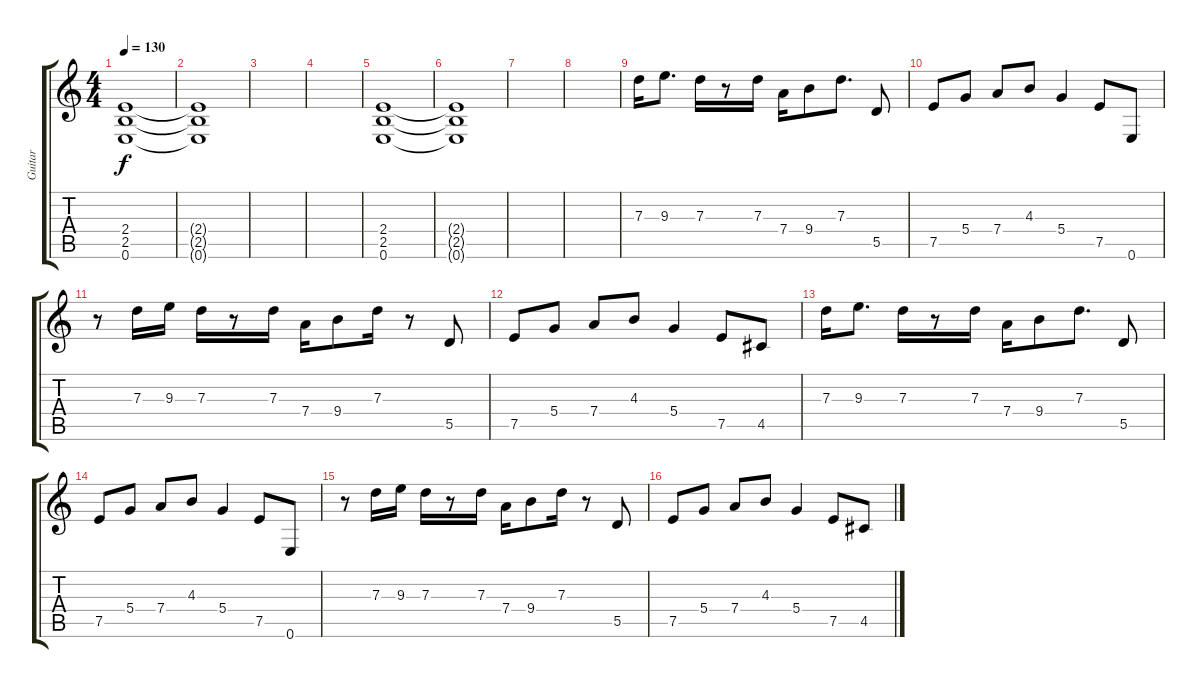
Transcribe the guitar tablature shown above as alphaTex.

\track ("Guitar" "Guitar") {instrument overdrivenguitar bank 1}
\staff {score tabs}
\tuning (E4 B3 G3 D3 A2 E2) {hide}
\ts (4 4)
\tempo 130
\clef g2
\ks c
(2.4 2.5 0.6).1{dy f instrument overdrivenguitar} |
(2.4{t} 2.5{t} 0.6{t}).1 |
|
|
(2.4 2.5 0.6).1 |
(2.4{t} 2.5{t} 0.6{t}).1 |
|
|
7.3.16 9.3.8{d} 7.3.16 r.8 7.3.16 7.4.16 9.4.8 7.3.8{d} 5.5.8 |
7.5.8 5.4.8 7.4.8 4.3.8 5.4.4 7.5.8 0.6.8 |
r.8 7.3.16 9.3.16 7.3.16 r.8 7.3.16 7.4.16 9.4.8 7.3.16 r.8 5.5.8 |
7.5.8 5.4.8 7.4.8 4.3.8 5.4.4 7.5.8 4.5.8 |
7.3.16 9.3.8{d} 7.3.16 r.8 7.3.16 7.4.16 9.4.8 7.3.8{d} 5.5.8 |
7.5.8 5.4.8 7.4.8 4.3.8 5.4.4 7.5.8 0.6.8 |
r.8 7.3.16 9.3.16 7.3.16 r.8 7.3.16 7.4.16 9.4.8 7.3.16 r.8 5.5.8 |
7.5.8 5.4.8 7.4.8 4.3.8 5.4.4 7.5.8 4.5.8
